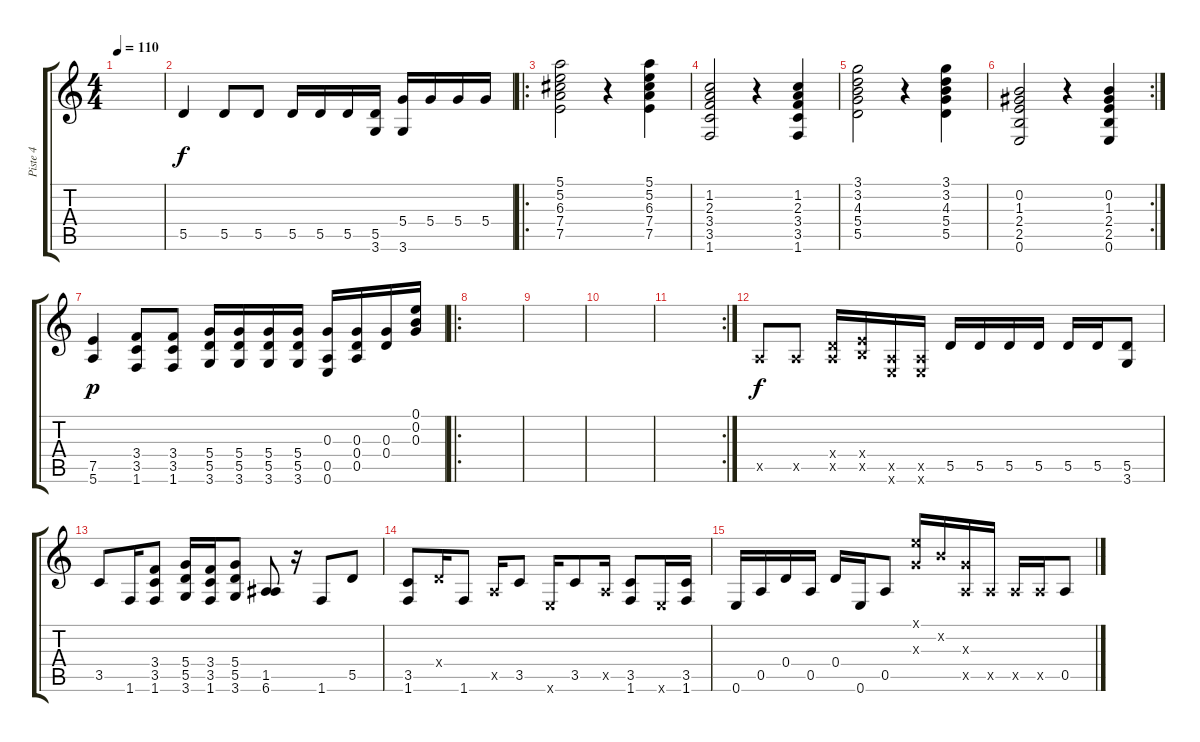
\track ("Piste 4" "Piste 4") {instrument overdrivenguitar}
\staff {score tabs}
\tuning (E4 B3 G3 D3 A2 E2) {hide}
\ts (4 4)
\tempo 110
\clef g2
\ks c
|
5.5.4 5.5.8 5.5.8 5.5.16 5.5.16 5.5.16 (5.5 3.6).16 (5.4 3.6).16 5.4.16 5.4.16 5.4.16 |
\ro
(5.1 5.2 6.3 7.4 7.5).2 r.4 (5.1 5.2 6.3 7.4 7.5).4 |
(1.2 2.3 3.4 3.5 1.6).2 r.4 (1.2 2.3 3.4 3.5 1.6).4 |
(3.1 3.2 4.3 5.4 5.5).2 r.4 (3.1 3.2 4.3 5.4 5.5).4 |
\rc 2
(0.2 1.3 2.4 2.5 0.6).2 r.4 (0.2 1.3 2.4 2.5 0.6).4 |
(7.5 5.6).4{dy p} (3.4 3.5 1.6).8 (3.4 3.5 1.6).8 (5.4 5.5 3.6).16 (5.4 5.5 3.6).16 (5.4 5.5 3.6).16 (5.4 5.5 3.6).16 (0.3 0.5 0.6).16 (0.3 0.4 0.5).16 (0.3 0.4).16 (0.1 0.2 0.3).16 |
\ro
|
|
|
\rc 2
|
0.5{x}.8{dy f} 0.5{x}.8 (0.4{x} 0.5{x}).16 (2.4{x} 2.5{x}).16 (0.5{x} 0.6{x}).16 (0.5{x} 0.6{x}).16 5.5.16 5.5.16 5.5.16 5.5.16 5.5.16 5.5.16 (5.5 3.6).8 |
3.5.8 1.6.16 (3.4 3.5 1.6).8 (5.4 5.5 3.6).16 (3.4 3.5 1.6).16 (5.4 5.5 3.6).8 (1.5 6.6).8 r.16 1.6.8 5.5.8 |
(3.5 1.6).8 0.4{x}.16 1.6.8 0.5{x}.16 3.5.8 0.6{x}.16 3.5.8 0.5{x}.16 (3.5 1.6).8 0.6{x}.16 (3.5 1.6).16 |
0.6.16 0.5.16 0.4.16 0.5.16 0.4.16 0.6.16 0.5.8 (0.1{x} 0.3{x}).16 0.2{x}.16 (0.3{x} 0.5{x}).16 0.5{x}.16 0.5{x}.16 0.5{x}.16 0.5.8
